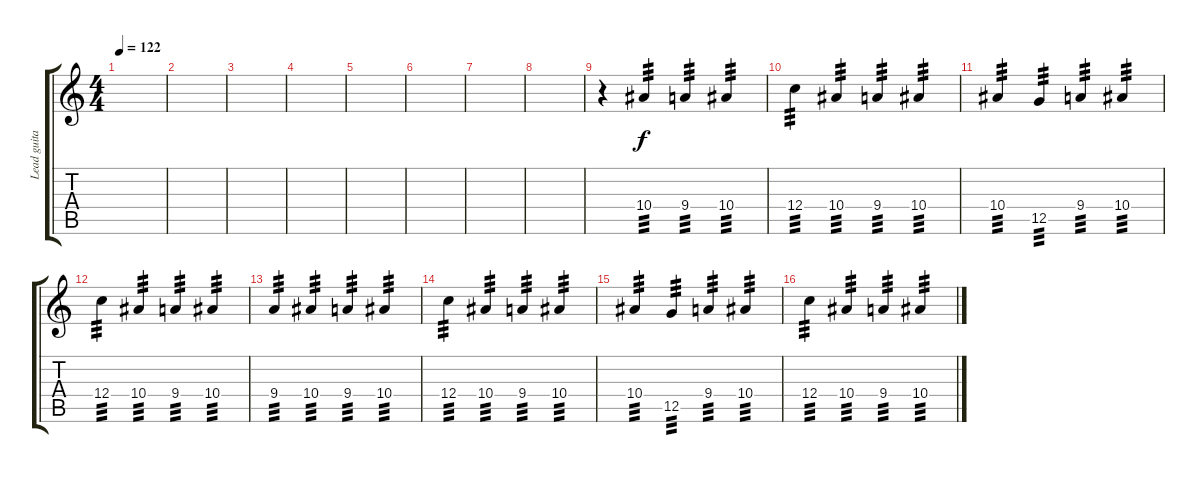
\track ("Lead guitar 1" "Lead guita") {instrument overdrivenguitar}
\staff {score tabs}
\tuning (D4 A3 F3 C3 G2 D2) {hide}
\ts (4 4)
\tempo 122
\clef g2
\ks c
|
|
|
|
|
|
|
|
r.4{volume 12} 10.4.4{tp 3} 9.4.4{tp 3} 10.4.4{tp 3} |
12.4.4{tp 3} 10.4.4{tp 3} 9.4.4{tp 3} 10.4.4{tp 3} |
10.4.4{tp 3} 12.5.4{tp 3} 9.4.4{tp 3} 10.4.4{tp 3} |
12.4.4{tp 3} 10.4.4{tp 3} 9.4.4{tp 3} 10.4.4{tp 3} |
9.4.4{tp 3} 10.4.4{tp 3} 9.4.4{tp 3} 10.4.4{tp 3} |
12.4.4{tp 3} 10.4.4{tp 3} 9.4.4{tp 3} 10.4.4{tp 3} |
10.4.4{tp 3} 12.5.4{tp 3} 9.4.4{tp 3} 10.4.4{tp 3} |
12.4.4{tp 3} 10.4.4{tp 3} 9.4.4{tp 3} 10.4.4{tp 3}
